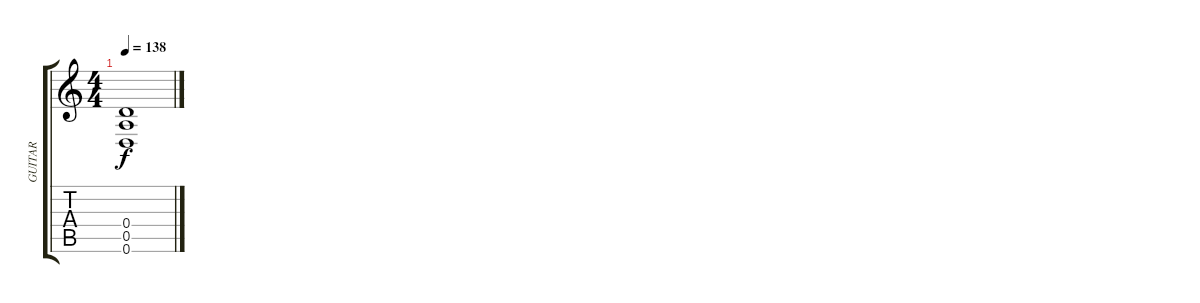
\track ("GUITAR" "GUITAR") {instrument distortionguitar}
\staff {score tabs}
\tuning (E4 B3 G3 D3 A2 D2) {hide}
\ts (4 4)
\tempo 138
\clef g2
\ks c
(0.4{t} 0.5{t} 0.6{t}).1{dy f}
